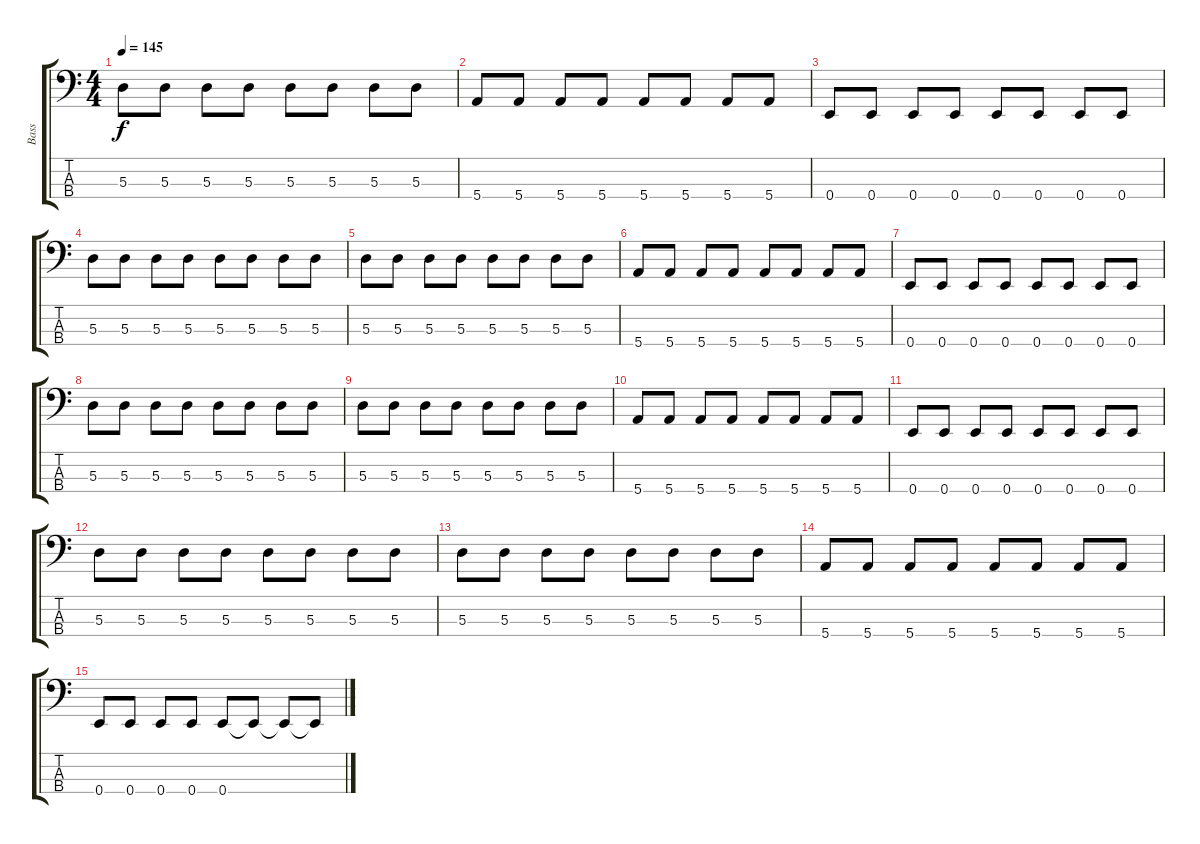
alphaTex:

\track ("Bass" "Bass") {instrument electricbasspick bank 255}
\staff {score tabs}
\tuning (G2 D2 A1 E1) {hide}
\ts (4 4)
\tempo 145
\clef f4
\ks c
5.3.8{dy f} 5.3.8 5.3.8 5.3.8 5.3.8 5.3.8 5.3.8 5.3.8 |
5.4.8 5.4.8 5.4.8 5.4.8 5.4.8 5.4.8 5.4.8 5.4.8 |
0.4.8 0.4.8 0.4.8 0.4.8 0.4.8 0.4.8 0.4.8 0.4.8 |
5.3.8 5.3.8 5.3.8 5.3.8 5.3.8 5.3.8 5.3.8 5.3.8 |
5.3.8 5.3.8 5.3.8 5.3.8 5.3.8 5.3.8 5.3.8 5.3.8 |
5.4.8 5.4.8 5.4.8 5.4.8 5.4.8 5.4.8 5.4.8 5.4.8 |
0.4.8 0.4.8 0.4.8 0.4.8 0.4.8 0.4.8 0.4.8 0.4.8 |
5.3.8 5.3.8 5.3.8 5.3.8 5.3.8 5.3.8 5.3.8 5.3.8 |
5.3.8 5.3.8 5.3.8 5.3.8 5.3.8 5.3.8 5.3.8 5.3.8 |
5.4.8 5.4.8 5.4.8 5.4.8 5.4.8 5.4.8 5.4.8 5.4.8 |
0.4.8 0.4.8 0.4.8 0.4.8 0.4.8 0.4.8 0.4.8 0.4.8 |
5.3.8 5.3.8 5.3.8 5.3.8 5.3.8 5.3.8 5.3.8 5.3.8 |
5.3.8 5.3.8 5.3.8 5.3.8 5.3.8 5.3.8 5.3.8 5.3.8 |
5.4.8 5.4.8 5.4.8 5.4.8 5.4.8 5.4.8 5.4.8 5.4.8 |
0.4.8 0.4.8 0.4.8 0.4.8 0.4.8 0.4{t}.8 0.4{t}.8 0.4{t}.8
